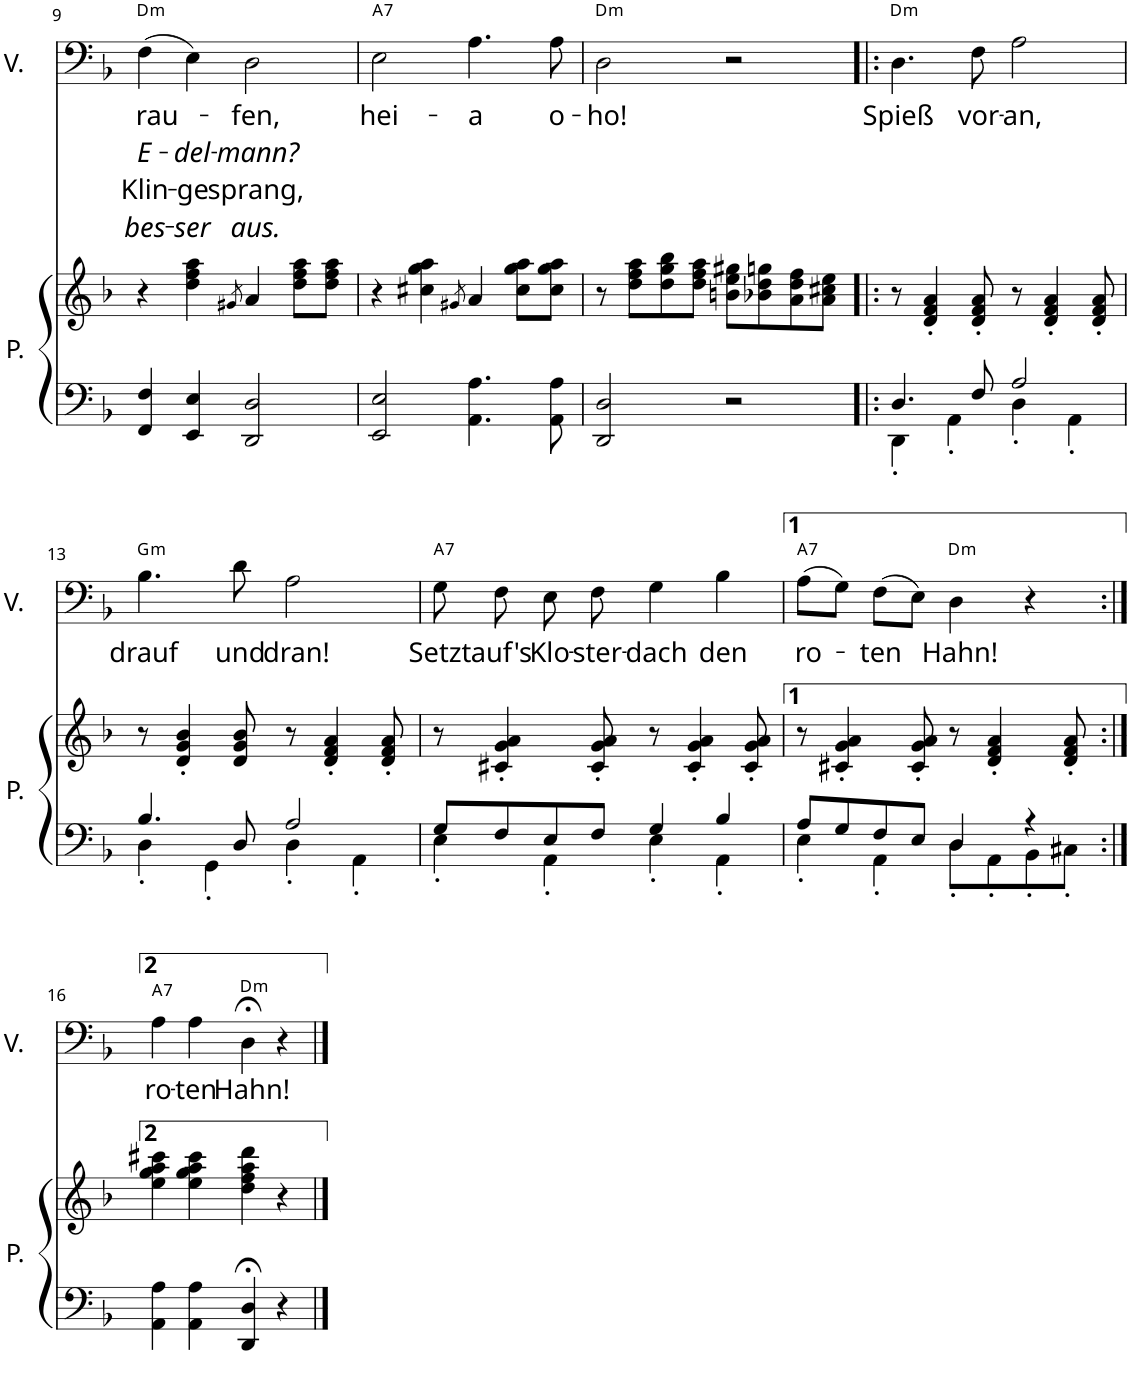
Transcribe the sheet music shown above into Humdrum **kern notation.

**kern	**kern	**kern	**text	**text	**text	**text	**harte
*part2	*part2	*part1	*part1	*part1	*part1	*part1	*part1
*staff3	*staff2	*staff1	*staff1	*staff1	*staff1	*staff1	*
*I"Piano	*	*I"Voice	*	*	*	*	*
*I'P.	*	*I'V.	*	*	*	*	*
!!LO:PB:g=z
*clefF4	*clefG2	*clefF4	*	*	*	*	*
*k[b-]	*k[b-]	*k[b-]	*	*	*	*	*
*F:	*F:	*F:	*	*	*	*	*
*M4/4	*M4/4	*M4/4	*	*	*	*	*
=9	=9	=9	=9	=9	=9	=9	=9
!	!	!	!LO:LY:b	!LO:LY:b	!LO:LY:b	!LO:LY:b	!LO:H:kt=m
4FF/ 4F/	4r	(4F\	rau-	E-	Klin-	bes-	D:min
!	!	!	!	!LO:LY:b	!LO:LY:b	!LO:LY:b	!
4EE/ 4E/	4dd\ 4ff\ 4aa\	4E\)	.	-del-	-ge	-ser	.
.	8qg#X/	.	.	.	.	.	.
!	!	!	!LO:LY:b	!LO:LY:b	!LO:LY:b	!LO:LY:b	!
2DD/ 2D/	4a/	2D\	-fen,	-mann?	sprang,	aus.	.
.	8dd\ 8ff\ 8aa\L	.	.	.	.	.	.
.	8dd\ 8ff\ 8aa\J	.	.	.	.	.	.
=10	=10	=10	=10	=10	=10	=10	=10
!	!	!	!LO:LY:b	!	!	!	!LO:H:kt=7
2EE/ 2E/	4r	2E\	hei-	.	.	.	A:7
.	4cc#X\ 4gg\ 4aa\	.	.	.	.	.	.
.	8qg#X/	.	.	.	.	.	.
!	!	!	!LO:LY:b	!	!	!	!
4.AA\ 4.A\	4a/	4.A\	-a	.	.	.	.
.	8cc#\ 8gg\ 8aa\L	.	.	.	.	.	.
!	!	!	!LO:LY:b	!	!	!	!
8AA\ 8A\	8cc#\ 8gg\ 8aa\J	8A\	o-	.	.	.	.
=11	=11	=11	=11	=11	=11	=11	=11
!	!	!	!LO:LY:b	!	!	!	!LO:H:kt=m
2DD/ 2D/	8r	2D\	-ho!	.	.	.	D:min
.	8dd\ 8ff\ 8aa\L	.	.	.	.	.	.
.	8dd\ 8gg\ 8bb-\	.	.	.	.	.	.
.	8dd\ 8ff\ 8aa\J	.	.	.	.	.	.
2r	8bn\ 8ee\ 8gg#X\L	2r	.	.	.	.	.
.	8b-X\ 8dd\ 8ggn\	.	.	.	.	.	.
.	8a\ 8dd\ 8ff\	.	.	.	.	.	.
.	8a\ 8cc#X\ 8ee\J	.	.	.	.	.	.
=12!|:	=12!|:	=12!|:	=12!|:	=12!|:	=12!|:	=12!|:	=12!|:
*^	*	*	*	*	*	*	*
!	!	!	!	!LO:LY:b	!	!	!	!LO:H:kt=m
4.D/	4DD'\	8r	4.D\	Spieß	.	.	.	D:min
.	.	4d/' 4f/' 4a/'	.	.	.	.	.	.
.	4AA'\	.	.	.	.	.	.	.
!	!	!	!	!LO:LY:b	!	!	!	!
8F/	.	8d/' 8f/' 8a/'	8F\	vor-	.	.	.	.
!	!	!	!	!LO:LY:b	!	!	!	!
2A/	4D'\	8r	2A\	-an,	.	.	.	.
.	.	4d/' 4f/' 4a/'	.	.	.	.	.	.
.	4AA'\	.	.	.	.	.	.	.
.	.	8d/' 8f/' 8a/'	.	.	.	.	.	.
!!LO:LB:g=z
=13	=13	=13	=13	=13	=13	=13	=13	=13
!	!	!	!	!LO:LY:b	!	!	!	!LO:H:kt=m
4.B-/	4D'\	8r	4.B-\	drauf	.	.	.	G:min
.	.	4d/' 4g/' 4b-/'	.	.	.	.	.	.
.	4GG'\	.	.	.	.	.	.	.
!	!	!	!	!LO:LY:b	!	!	!	!
8D/	.	8d/ 8g/ 8b-/	8d\	und	.	.	.	.
!	!	!	!	!LO:LY:b	!	!	!	!
2A/	4D'\	8r	2A\	dran!	.	.	.	.
.	.	4d/' 4f/' 4a/'	.	.	.	.	.	.
.	4AA'\	.	.	.	.	.	.	.
.	.	8d/' 8f/' 8a/'	.	.	.	.	.	.
=14	=14	=14	=14	=14	=14	=14	=14	=14
!	!	!	!	!LO:LY:b	!	!	!	!LO:H:kt=7
8G/L	4E'\	8r	8G\	Setzt	.	.	.	A:7
!	!	!	!	!LO:LY:b	!	!	!	!
8F/	.	4c#X/' 4g/' 4a/'	8F\	auf's	.	.	.	.
!	!	!	!	!LO:LY:b	!	!	!	!
8E/	4AA'\	.	8E\	Klo-	.	.	.	.
!	!	!	!	!LO:LY:b	!	!	!	!
8F/J	.	8c#/' 8g/' 8a/'	8F\	-ster-	.	.	.	.
!	!	!	!	!LO:LY:b	!	!	!	!
4G/	4E'\	8r	4G\	-dach	.	.	.	.
.	.	4c#/' 4g/' 4a/'	.	.	.	.	.	.
!	!	!	!	!LO:LY:b	!	!	!	!
4B-/	4AA'\	.	4B-\	den	.	.	.	.
.	.	8c#/' 8g/' 8a/'	.	.	.	.	.	.
=15	=15	=15	=15	=15	=15	=15	=15	=15
!	!	!	!	!LO:LY:b	!	!	!	!LO:H:kt=7
8A/L	4E'\	8r	(8A\L	ro-	.	.	.	A:7
8G/	.	4c#X/' 4g/' 4a/'	8G\J)	.	.	.	.	.
!	!	!	!	!LO:LY:b	!	!	!	!
8F/	4AA'\	.	(8F\L	-ten	.	.	.	.
8E/J	.	8c#/' 8g/' 8a/'	8E\J)	.	.	.	.	.
!	!	!	!	!LO:LY:b	!	!	!	!LO:H:kt=m
4D/	8D'\L	8r	4D\	Hahn!	.	.	.	D:min
.	8AA'\	4d/' 4f/' 4a/'	.	.	.	.	.	.
4r	8BB-'\	.	4r	.	.	.	.	.
.	8C#X'\J	8d/' 8f/' 8a/'	.	.	.	.	.	.
!!LO:LB:g=z
=16:|!	=16:|!	=16:|!	=16:|!	=16:|!	=16:|!	=16:|!	=16:|!	=16:|!
!	!	!	!	!LO:LY:b	!	!	!	!LO:H:kt=7
*v	*v	*	*	*	*	*	*	*
4AA\ 4A\	4ee\ 4gg\ 4aa\ 4ccc#X\	4A\	ro-	.	.	.	A:7
!	!	!	!LO:LY:b	!	!	!	!
4AA\ 4A\	4ee\ 4gg\ 4aa\ 4ccc#\	4A\	-ten	.	.	.	.
!	!	!	!LO:LY:b	!	!	!	!LO:H:kt=m
4DD/;< 4D/;<	4dd\ 4ff\ 4aa\ 4ddd\	4D;<\	Hahn!	.	.	.	D:min
4r	4r	4r	.	.	.	.	.
==	==	==	==	==	==	==	==
*-	*-	*-	*-	*-	*-	*-	*-
